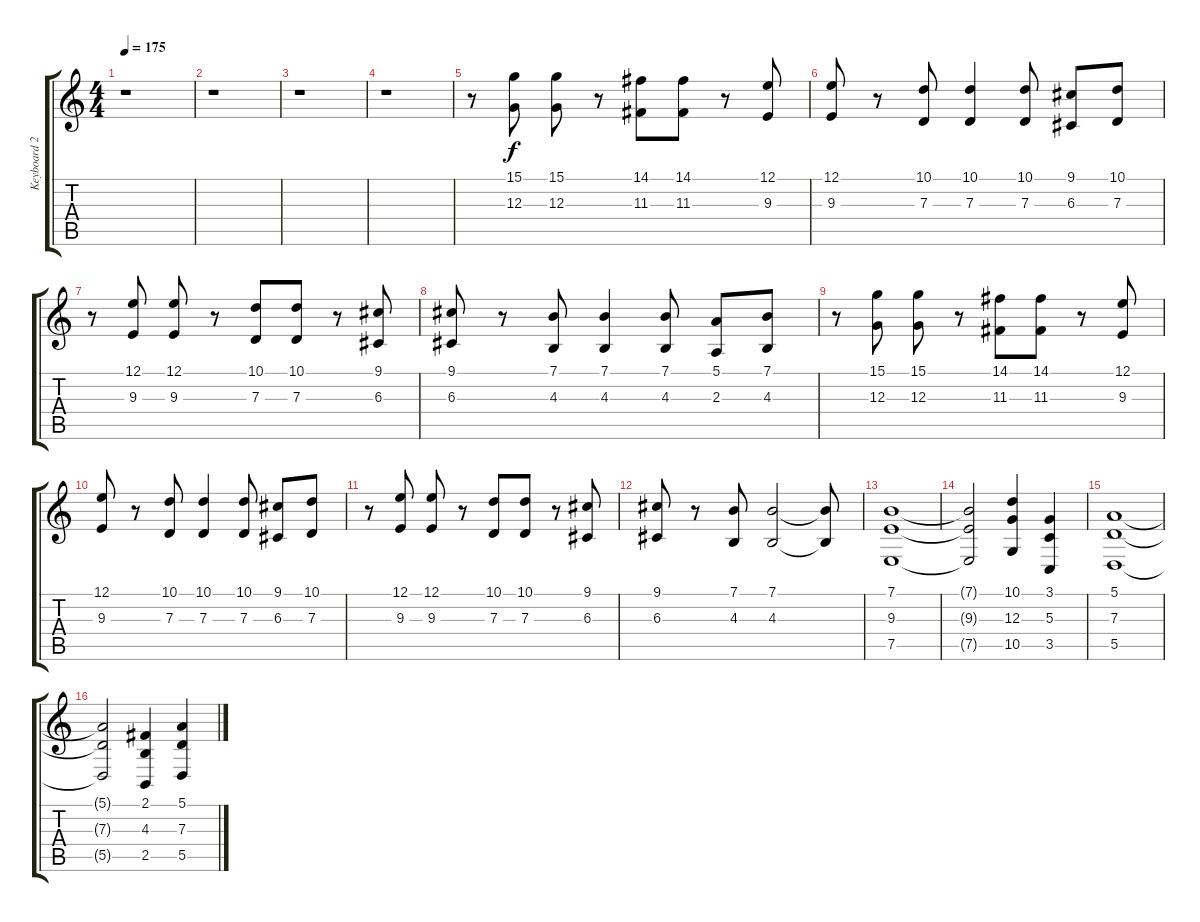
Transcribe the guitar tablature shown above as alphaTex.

\track ("Keyboard 2" "Keyboard 2") {instrument stringensemble1}
\staff {score tabs}
\tuning (E4 B3 G3 D3 A2 E2) {hide}
\ts (4 4)
\tempo 175
\clef g2
\ks c
r.1{dy f} |
r.1 |
r.1 |
r.1 |
r.8 (15.1 12.3).8{volume 14} (15.1 12.3).8 r.8 (14.1 11.3).8 (14.1 11.3).8 r.8 (12.1 9.3).8 |
(12.1 9.3).8 r.8 (10.1 7.3).8 (10.1 7.3).4 (10.1 7.3).8 (9.1 6.3).8 (10.1 7.3).8 |
r.8 (12.1 9.3).8 (12.1 9.3).8 r.8 (10.1 7.3).8 (10.1 7.3).8 r.8 (9.1 6.3).8 |
(9.1 6.3).8 r.8 (7.1 4.3).8 (7.1 4.3).4 (7.1 4.3).8 (5.1 2.3).8 (7.1 4.3).8 |
r.8 (15.1 12.3).8{volume 14} (15.1 12.3).8 r.8 (14.1 11.3).8 (14.1 11.3).8 r.8 (12.1 9.3).8 |
(12.1 9.3).8 r.8 (10.1 7.3).8 (10.1 7.3).4 (10.1 7.3).8 (9.1 6.3).8 (10.1 7.3).8 |
r.8 (12.1 9.3).8 (12.1 9.3).8 r.8 (10.1 7.3).8 (10.1 7.3).8 r.8 (9.1 6.3).8 |
(9.1 6.3).8 r.8 (7.1 4.3).8 (7.1 4.3).2 (7.1{t} 4.3{t}).8 |
(7.1 9.3 7.5).1{volume 11} |
(7.1{t} 9.3{t} 7.5{t}).2 (10.1 12.3 10.5).4 (3.1 5.3 3.5).4 |
(5.1 7.3 5.5).1 |
(5.1{t} 7.3{t} 5.5{t}).2 (2.1 4.3 2.5).4 (5.1 7.3 5.5).4
